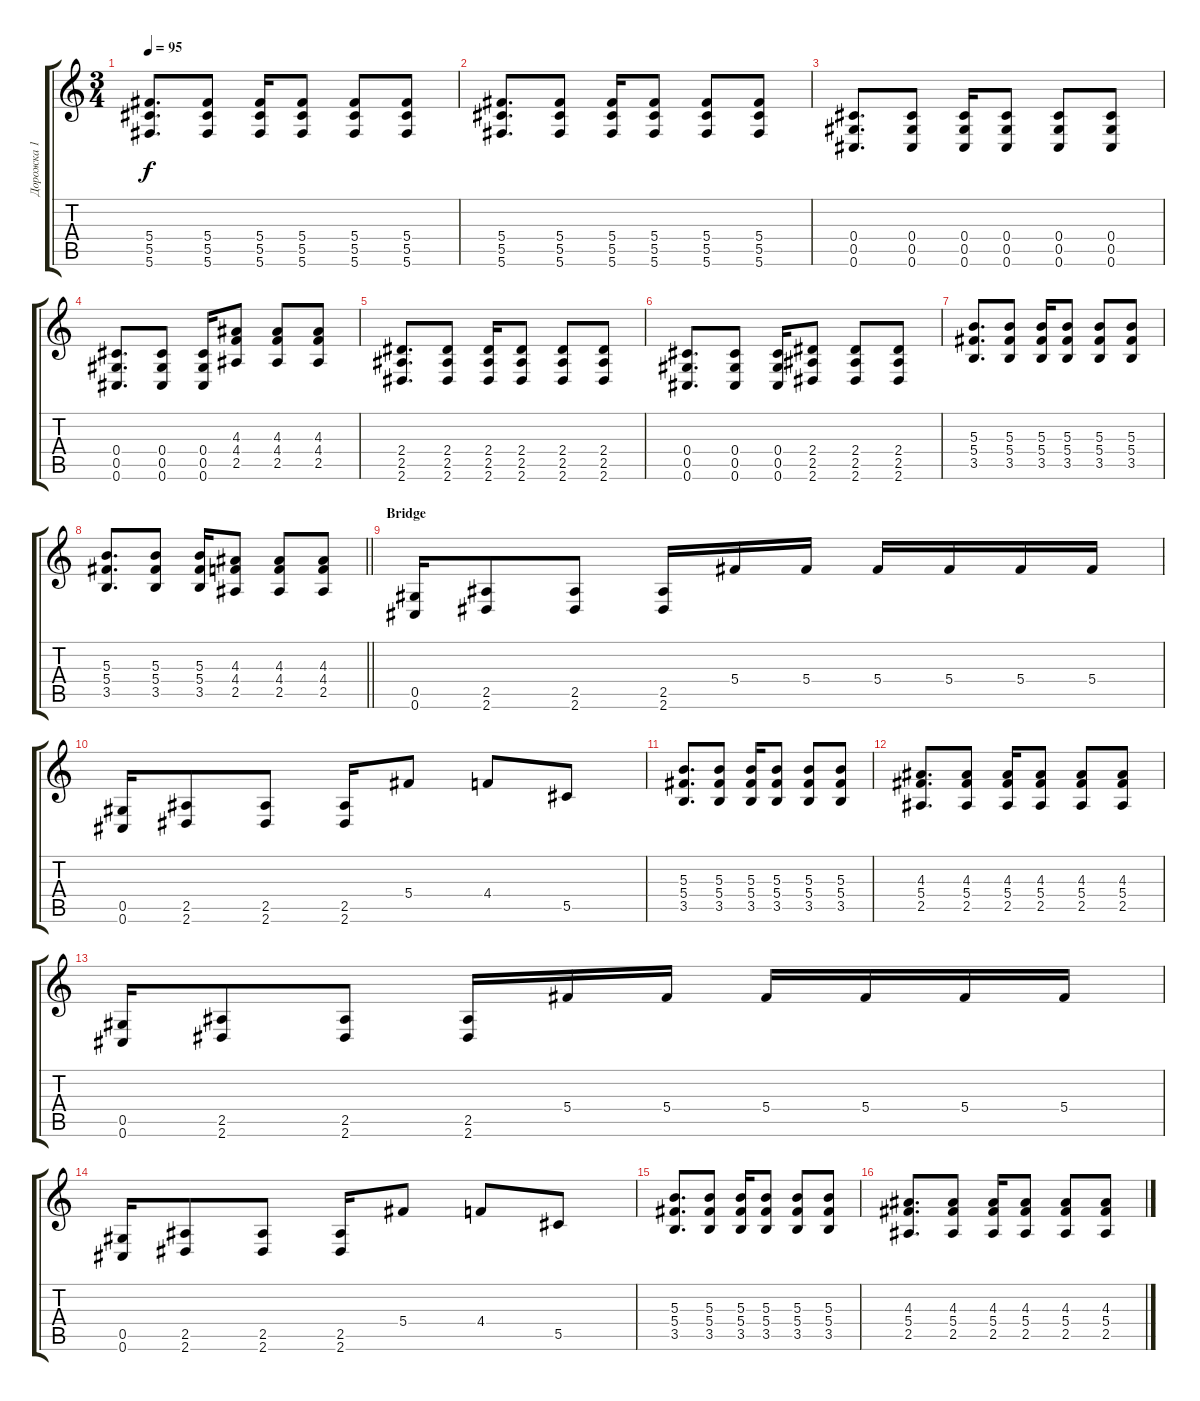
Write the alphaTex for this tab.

\track ("Дорожка 1" "Дорожка 1") {instrument acousticguitarsteel}
\staff {score tabs}
\tuning (Eb4 Bb3 Gb3 Db3 Ab2 Db2) {hide}
\ts (3 4)
\tempo 95
\clef g2
\ks c
(5.4 5.5 5.6).8{d dy f} (5.4 5.5 5.6).8 (5.4 5.5 5.6).16 (5.4 5.5 5.6).8 (5.4 5.5 5.6).8 (5.4 5.5 5.6).8 |
(5.4 5.5 5.6).8{d} (5.4 5.5 5.6).8 (5.4 5.5 5.6).16 (5.4 5.5 5.6).8 (5.4 5.5 5.6).8 (5.4 5.5 5.6).8 |
(0.4 0.5 0.6).8{d} (0.4 0.5 0.6).8 (0.4 0.5 0.6).16 (0.4 0.5 0.6).8 (0.4 0.5 0.6).8 (0.4 0.5 0.6).8 |
(0.4 0.5 0.6).8{d} (0.4 0.5 0.6).8 (0.4 0.5 0.6).16 (4.3 4.4 2.5).8 (4.3 4.4 2.5).8 (4.3 4.4 2.5).8 |
(2.4 2.5 2.6).8{d} (2.4 2.5 2.6).8 (2.4 2.5 2.6).16 (2.4 2.5 2.6).8 (2.4 2.5 2.6).8 (2.4 2.5 2.6).8 |
(0.4 0.5 0.6).8{d} (0.4 0.5 0.6).8 (0.4 0.5 0.6).16 (2.4 2.5 2.6).8 (2.4 2.5 2.6).8 (2.4 2.5 2.6).8 |
(5.3 5.4 3.5).8{d} (5.3 5.4 3.5).8 (5.3 5.4 3.5).16 (5.3 5.4 3.5).8 (5.3 5.4 3.5).8 (5.3 5.4 3.5).8 |
\barLineRight lightlight
(5.3 5.4 3.5).8{d} (5.3 5.4 3.5).8 (5.3 5.4 3.5).16 (4.3 4.4 2.5).8 (4.3 4.4 2.5).8 (4.3 4.4 2.5).8 |
\section ("" "Bridge")
(0.5 0.6).16 (2.5 2.6).8 (2.5 2.6).8 (2.5 2.6).16 5.4.16{instrument overdrivenguitar} 5.4.16 5.4.16 5.4.16 5.4.16 5.4.16 |
(0.5 0.6).16{instrument distortionguitar} (2.5 2.6).8 (2.5 2.6).8 (2.5 2.6).16 5.4.8 4.4.8 5.5.8 |
(5.3 5.4 3.5).8{d} (5.3 5.4 3.5).8 (5.3 5.4 3.5).16 (5.3 5.4 3.5).8 (5.3 5.4 3.5).8 (5.3 5.4 3.5).8 |
(4.3 5.4 2.5).8{d} (4.3 5.4 2.5).8 (4.3 5.4 2.5).16 (4.3 5.4 2.5).8 (4.3 5.4 2.5).8 (4.3 5.4 2.5).8 |
(0.5 0.6).16 (2.5 2.6).8 (2.5 2.6).8 (2.5 2.6).16 5.4.16{instrument overdrivenguitar} 5.4.16 5.4.16 5.4.16 5.4.16 5.4.16 |
(0.5 0.6).16{instrument distortionguitar} (2.5 2.6).8 (2.5 2.6).8 (2.5 2.6).16 5.4.8 4.4.8 5.5.8 |
(5.3 5.4 3.5).8{d} (5.3 5.4 3.5).8 (5.3 5.4 3.5).16 (5.3 5.4 3.5).8 (5.3 5.4 3.5).8 (5.3 5.4 3.5).8 |
(4.3 5.4 2.5).8{d} (4.3 5.4 2.5).8 (4.3 5.4 2.5).16 (4.3 5.4 2.5).8 (4.3 5.4 2.5).8 (4.3 5.4 2.5).8
